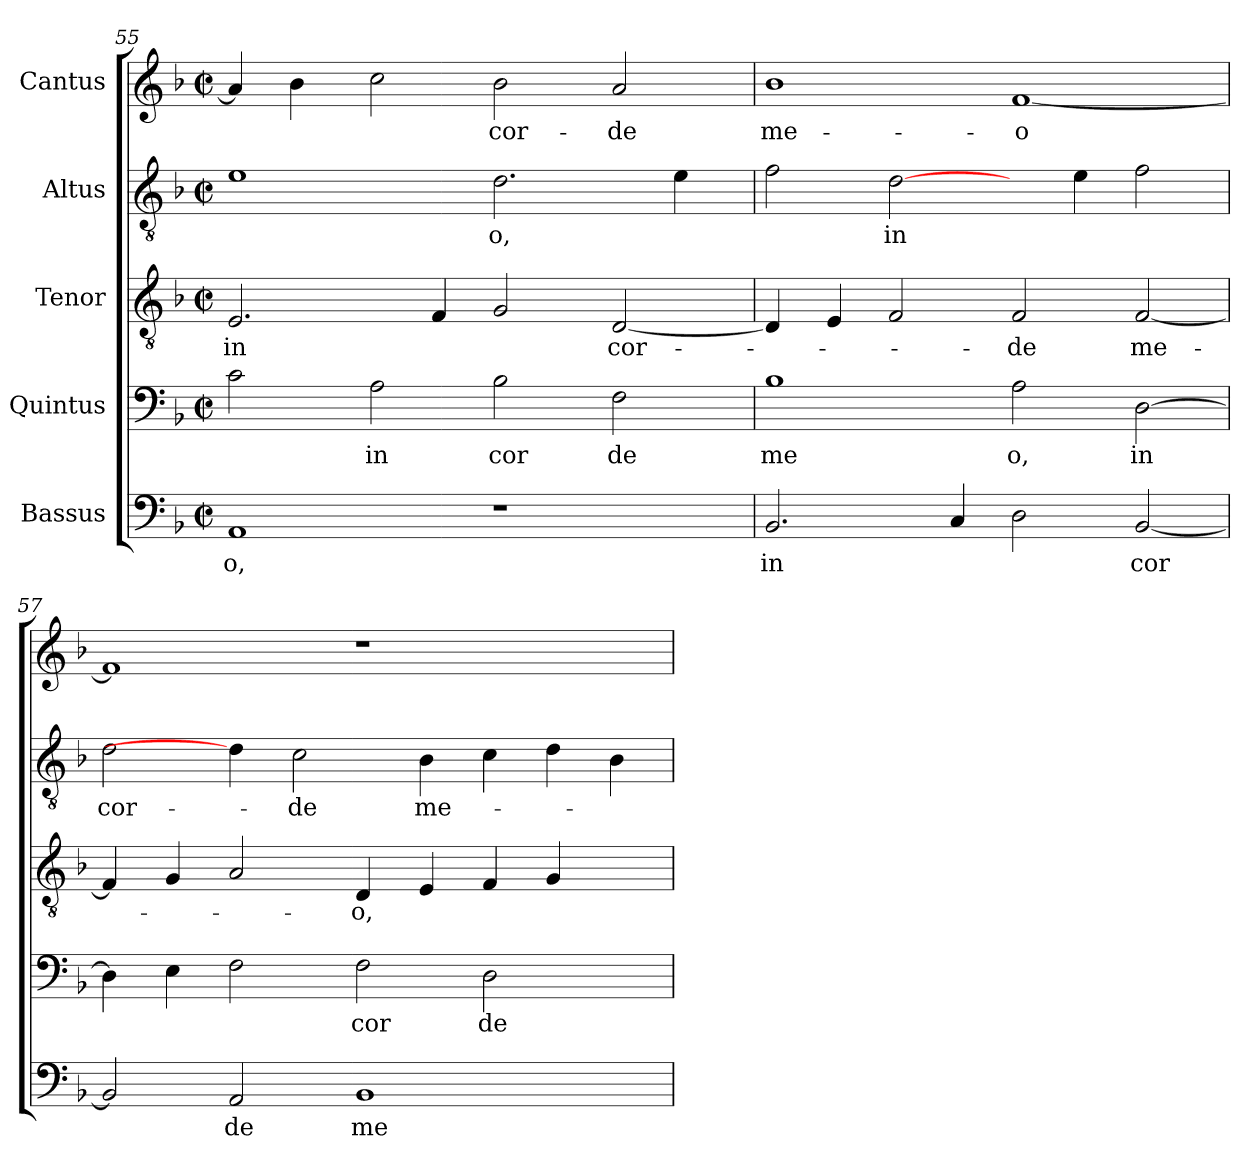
**kern	**text	**kern	**text	**kern	**text	**kern	**text	**kern	**text
*part5	*part5	*part4	*part4	*part3	*part3	*part2	*part2	*part1	*part1
*staff5	*staff5	*staff4	*staff4	*staff3	*staff3	*staff2	*staff2	*staff1	*staff1
*I"Bassus	*	*I"Quintus	*	*I"Tenor	*	*I"Altus	*	*I"Cantus	*
!!LO:PB:g=z
*clefF4	*	*clefF4	*	*clefGv2	*	*clefGv2	*	*clefG2	*
*k[b-]	*	*k[b-]	*	*k[b-]	*	*k[b-]	*	*k[b-]	*
*F:	*	*F:	*	*F:	*	*F:	*	*F:	*
*M2/2	*	*M2/2	*	*M2/2	*	*M2/2	*	*M2/2	*
*met(c|)	*	*met(c|)	*	*met(c|)	*	*met(c|)	*	*met(c|)	*
=55	=55	=55	=55	=55	=55	=55	=55	=55	=55
!	!LO:LY:b:cj	!	!	!	!LO:LY:b:cj	!	!	!	!
*	*	*	*	*	*	*^	*	*	*
1AA	o,	2c\	.	2.E/	in	1e	4.ryy	.	4a/]	.
.	.	.	.	.	.	.	.	.	4b-\	.
.	.	.	.	.	.	.	1ryy	.	.	.
!	!	!	!LO:LY:b:cj	!	!	!	!	!	!	!
.	.	2A\	in	.	.	.	.	.	2cc\	.
.	.	.	.	4F/	.	.	.	.	.	.
!	!	!	!LO:LY:b:cj	!	!	!	!	!LO:LY:b:cj	!	!LO:LY:b:cj
1r	.	2B-\	cor	2G/	.	2.d\	.	o,	2b-\	cor-
.	.	.	.	.	.	.	2ryy	.	.	.
!	!	!	!LO:LY:b:cj	!	!LO:LY:b	!	!	!	!	!LO:LY:b:cj
.	.	2F\	de	[<2D/	cor-	.	.	.	2a/	-de
.	.	.	.	.	.	4e\	.	.	.	.
.	.	.	.	.	.	.	8ryy	.	.	.
=56	=56	=56	=56	=56	=56	=56	=56	=56	=56	=56
!	!LO:LY:b:cj	!	!LO:LY:b:cj	!	!	!	!	!	!	!LO:LY:b:cj
*	*	*	*	*	*	*v	*v	*	*	*
2.BB-/	in	1B-	me	4D/]	.	2f\	.	1b-	me-
.	.	.	.	4E/	.	.	.	.	.
!	!	!	!	!	!	!	!LO:LY:b:cj	!	!
.	.	.	.	2F/	.	[2d\	in	.	.
4C/	.	.	.	.	.	.	.	.	.
!	!	!	!LO:LY:b:cj	!	!LO:LY:b:cj	!	!	!	!LO:LY:b:rj
2D\	.	2A\	o,	2F/	-de	4ryy	.	[<1f	-o
.	.	.	.	.	.	4e\	.	.	.
!	!LO:LY:b	!	!LO:LY:b:cj	!	!LO:LY:b	!	!	!	!
[<2BB-/	cor	[>2D\	in	[<2F/	me-	2f\	.	.	.
=57	=57	=57	=57	=57	=57	=57	=57	=57	=57
!	!	!	!	!	!	!	!LO:LY:b:cj	!	!
2BB-/]	.	4D\]	.	4F/]	.	2d\	cor-	1f]	.
.	.	4E\	.	4G/	.	.	.	.	.
!	!LO:LY:b:cj	!	!	!	!	!	!	!	!
2AA/	de	2F\	.	2A/	.	4d\]	.	.	.
!	!	!	!	!	!	!	!LO:LY:b:cj	!	!
.	.	.	.	.	.	2c\	-de	.	.
!	!LO:LY:b:cj	!	!LO:LY:b:cj	!	!LO:LY:b:cj	!	!	!	!
1BB-	me	2F\	cor	4D/	-o,	.	.	1r	.
!	!	!	!	!	!	!	!LO:LY:b	!	!
.	.	.	.	4E/	.	4B-\	me-	.	.
!	!	!	!LO:LY:b:cj	!	!	!	!	!	!
.	.	2D\	de	4F/	.	4c\	.	.	.
.	.	.	.	4G/	.	4d\	.	.	.
4ryy	.	4ryy	.	4ryy	.	4B-\	.	4ryy	.
=	=	=	=	=	=	=	=	=	=
*-	*-	*-	*-	*-	*-	*-	*-	*-	*-
